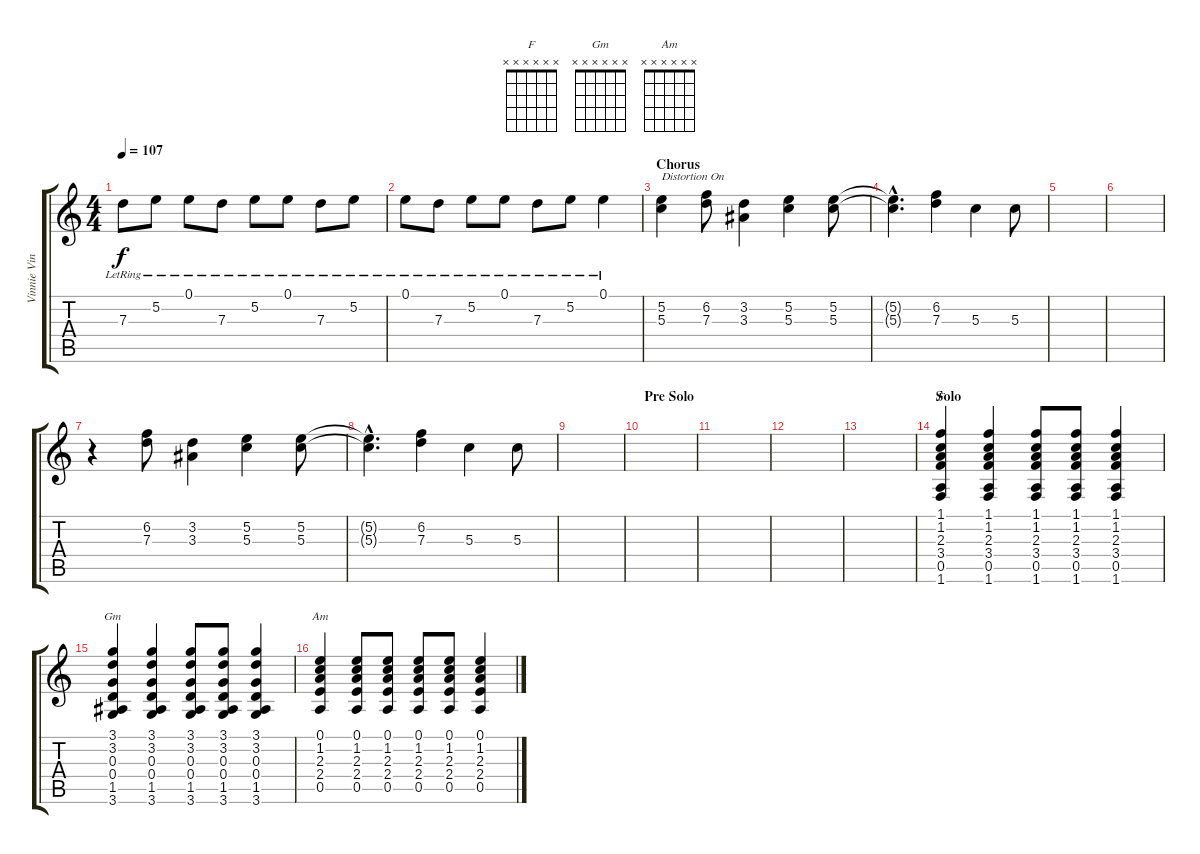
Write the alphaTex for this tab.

\track ("Vinnie Vincent - guitar (rhythm 2)" "Vinnie Vin") {instrument acousticguitarsteel}
\staff {score tabs}
\tuning (E4 B3 G3 D3 A2 E2) {hide}
\chord ("F" x x x x x x)
\chord ("Gm" x x x x x x)
\chord ("Am" x x x x x x)
\ts (4 4)
\tempo 107
\clef g2
\ks c
7.3{lr}.8{dy f} 5.2{lr}.8 0.1{lr}.8 7.3{lr}.8 5.2{lr}.8 0.1{lr}.8 7.3{lr}.8 5.2{lr}.8 |
0.1{lr}.8 7.3{lr}.8 5.2{lr}.8 0.1{lr}.8 7.3{lr}.8 5.2{lr}.8 0.1{lr}.4 |
\section ("" "Chorus")
(5.2 5.3).4{txt "Distortion On" instrument distortionguitar} (6.2 7.3).8 (3.2 3.3).4 (5.2 5.3).4 (5.2 5.3).8 |
(5.2{hac t} 5.3{hac t}).4{d} (6.2 7.3).4 5.3.4 5.3.8 |
|
|
r.4 (6.2 7.3).8 (3.2 3.3).4 (5.2 5.3).4 (5.2 5.3).8 |
(5.2{hac t} 5.3{hac t}).4{d} (6.2 7.3).4 5.3.4 5.3.8 |
|
\section ("" "Pre Solo")
|
|
|
|
\section ("" "Solo")
(1.1 1.2 2.3 3.4 0.5 1.6).4{ch "F" volume 10 instrument acousticguitarsteel} (1.1 1.2 2.3 3.4 0.5 1.6).4 (1.1 1.2 2.3 3.4 0.5 1.6).8 (1.1 1.2 2.3 3.4 0.5 1.6).8 (1.1 1.2 2.3 3.4 0.5 1.6).4 |
(3.1 3.2 0.3 0.4 1.5 3.6).4{ch "Gm"} (3.1 3.2 0.3 0.4 1.5 3.6).4 (3.1 3.2 0.3 0.4 1.5 3.6).8 (3.1 3.2 0.3 0.4 1.5 3.6).8 (3.1 3.2 0.3 0.4 1.5 3.6).4 |
(0.1 1.2 2.3 2.4 0.5).4{ch "Am"} (0.1 1.2 2.3 2.4 0.5).8 (0.1 1.2 2.3 2.4 0.5).8 (0.1 1.2 2.3 2.4 0.5).8 (0.1 1.2 2.3 2.4 0.5).8 (0.1 1.2 2.3 2.4 0.5).4
